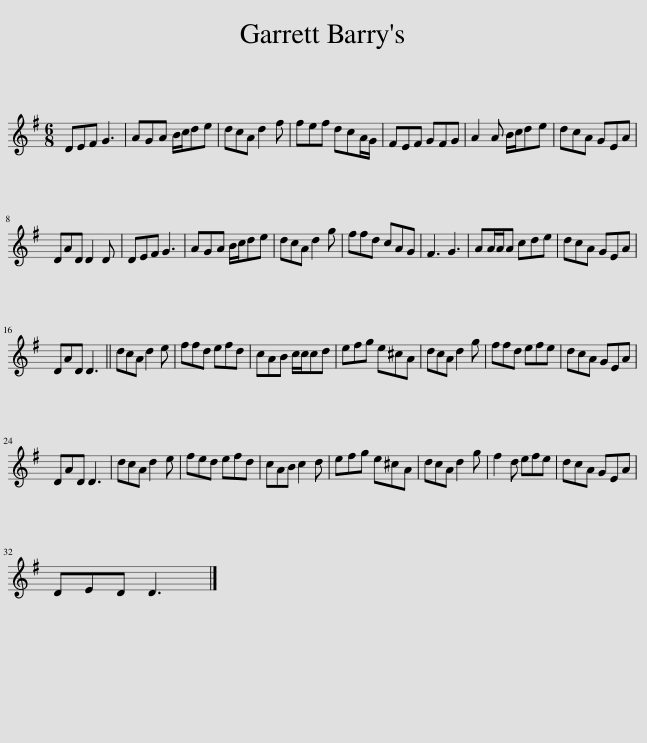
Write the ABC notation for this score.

X:1
L:1/8
M:6/8
I:linebreak $
K:G
V:1 treble
V:1
 DEF G3 | AGA B/c/de | dcA d2 f | fef dcA/G/ | FEF GFG | %5
 A2 A B/c/de | dcA GEA |$ DAD D2 D | DEF G3 | AGA B/c/de | %10
 dcA d2 g | ffd cAG | F3 G3 | AA/A/A cde | dcA GEA |$ %15
 DAD D3 || dcA d2 e | ffd efd | cAB c/c/cd | efg e^cA | %20
 dcA d2 g | ffd efe | dcA GEA |$ DAD D3 | dcA d2 e | %25
 fed efd | cAB c2 d | efg e^cA | dcA d2 g | f2 d efe | %30
 dcA GEA |$ DED D3 |] %32
